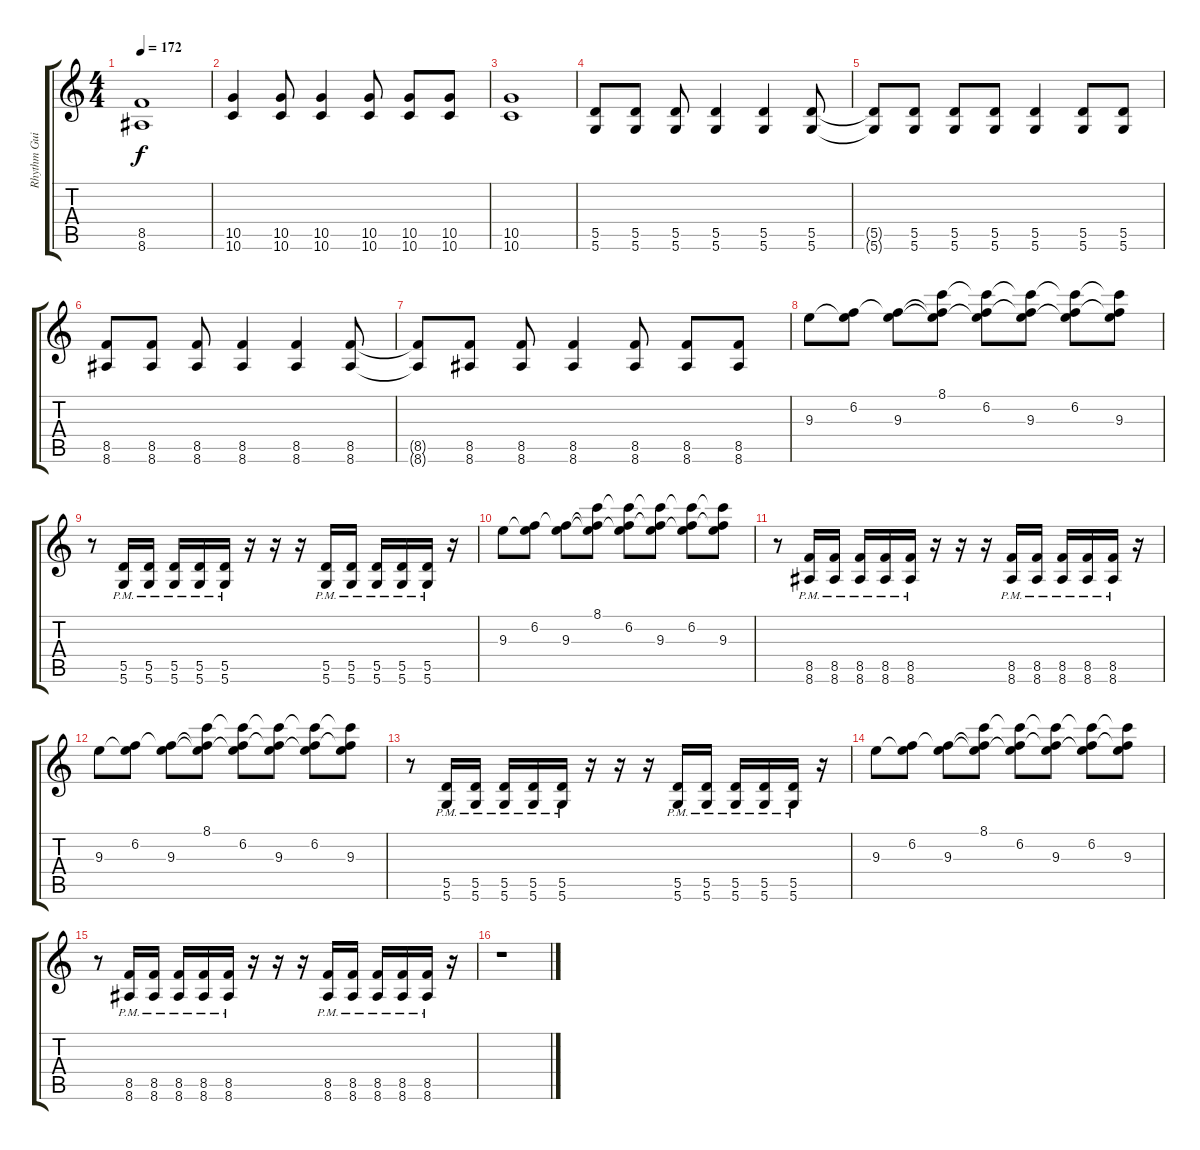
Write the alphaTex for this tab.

\track ("Rhythm Guitar 2" "Rhythm Gui") {instrument distortionguitar}
\staff {score tabs}
\tuning (E4 B3 G3 D3 A2 D2) {hide}
\ts (4 4)
\tempo 172
\clef g2
\ks c
(8.5 8.6).1{dy f} |
(10.5 10.6).4 (10.5 10.6).8 (10.5 10.6).4 (10.5 10.6).8 (10.5 10.6).8 (10.5 10.6).8 |
(10.5 10.6).1 |
(5.5 5.6).8 (5.5 5.6).8 (5.5 5.6).8 (5.5 5.6).4 (5.5 5.6).4 (5.5 5.6).8 |
(5.5{t} 5.6{t}).8 (5.5 5.6).8 (5.5 5.6).8 (5.5 5.6).8 (5.5 5.6).4 (5.5 5.6).8 (5.5 5.6).8 |
(8.5 8.6).8 (8.5 8.6).8 (8.5 8.6).8 (8.5 8.6).4 (8.5 8.6).4 (8.5 8.6).8 |
(8.5{t} 8.6{t}).8 (8.5 8.6).8 (8.5 8.6).8 (8.5 8.6).4 (8.5 8.6).8 (8.5 8.6).8 (8.5 8.6).8 |
9.3.8 (6.2 9.3{t}).8 (6.2{t} 9.3).8 (8.1 6.2{t} 9.3{t}).8 (8.1{t} 6.2 9.3{t}).8 (8.1{t} 6.2{t} 9.3).8 (8.1{t} 6.2 9.3{t}).8 (8.1{t} 6.2{t} 9.3).8 |
r.8 (5.5{pm} 5.6{pm}).16 (5.5{pm} 5.6{pm}).16 (5.5{pm} 5.6{pm}).16 (5.5{pm} 5.6{pm}).16 (5.5{pm} 5.6{pm}).16 r.16 r.16 r.16 (5.5{pm} 5.6{pm}).16 (5.5{pm} 5.6{pm}).16 (5.5{pm} 5.6{pm}).16 (5.5{pm} 5.6{pm}).16 (5.5{pm} 5.6{pm}).16 r.16 |
9.3.8 (6.2 9.3{t}).8 (6.2{t} 9.3).8 (8.1 6.2{t} 9.3{t}).8 (8.1{t} 6.2 9.3{t}).8 (8.1{t} 6.2{t} 9.3).8 (8.1{t} 6.2 9.3{t}).8 (8.1{t} 6.2{t} 9.3).8 |
r.8 (8.5{pm} 8.6{pm}).16 (8.5{pm} 8.6{pm}).16 (8.5{pm} 8.6{pm}).16 (8.5{pm} 8.6{pm}).16 (8.5{pm} 8.6{pm}).16 r.16 r.16 r.16 (8.5{pm} 8.6{pm}).16 (8.5{pm} 8.6{pm}).16 (8.5{pm} 8.6{pm}).16 (8.5{pm} 8.6{pm}).16 (8.5{pm} 8.6{pm}).16 r.16 |
9.3.8 (6.2 9.3{t}).8 (6.2{t} 9.3).8 (8.1 6.2{t} 9.3{t}).8 (8.1{t} 6.2 9.3{t}).8 (8.1{t} 6.2{t} 9.3).8 (8.1{t} 6.2 9.3{t}).8 (8.1{t} 6.2{t} 9.3).8 |
r.8 (5.5{pm} 5.6{pm}).16 (5.5{pm} 5.6{pm}).16 (5.5{pm} 5.6{pm}).16 (5.5{pm} 5.6{pm}).16 (5.5{pm} 5.6{pm}).16 r.16 r.16 r.16 (5.5{pm} 5.6{pm}).16 (5.5{pm} 5.6{pm}).16 (5.5{pm} 5.6{pm}).16 (5.5{pm} 5.6{pm}).16 (5.5{pm} 5.6{pm}).16 r.16 |
9.3.8 (6.2 9.3{t}).8 (6.2{t} 9.3).8 (8.1 6.2{t} 9.3{t}).8 (8.1{t} 6.2 9.3{t}).8 (8.1{t} 6.2{t} 9.3).8 (8.1{t} 6.2 9.3{t}).8 (8.1{t} 6.2{t} 9.3).8 |
r.8 (8.5{pm} 8.6{pm}).16 (8.5{pm} 8.6{pm}).16 (8.5{pm} 8.6{pm}).16 (8.5{pm} 8.6{pm}).16 (8.5{pm} 8.6{pm}).16 r.16 r.16 r.16 (8.5{pm} 8.6{pm}).16 (8.5{pm} 8.6{pm}).16 (8.5{pm} 8.6{pm}).16 (8.5{pm} 8.6{pm}).16 (8.5{pm} 8.6{pm}).16 r.16 |
r.1
